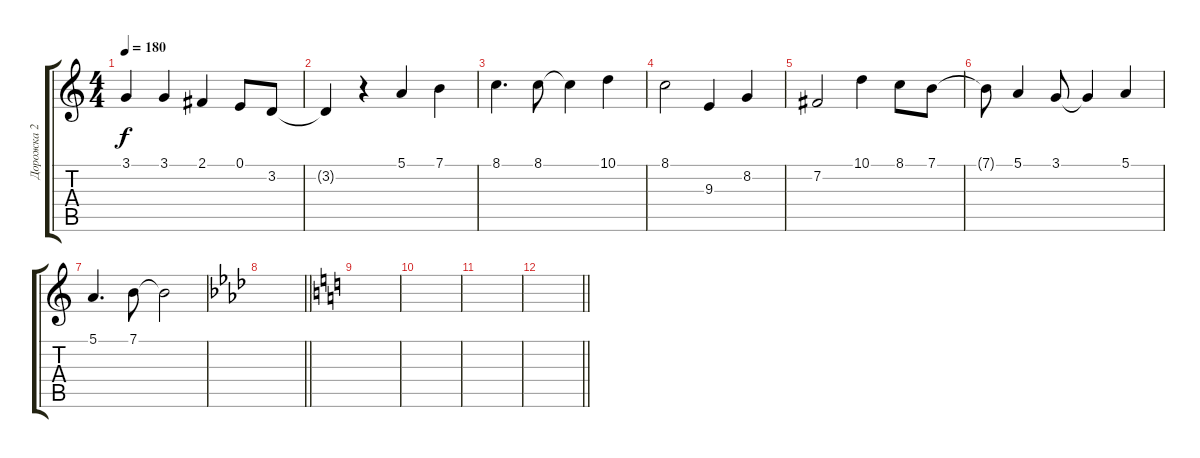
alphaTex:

\track ("Дорожка 2" "Дорожка 2") {instrument acousticgrandpiano}
\staff {score tabs}
\tuning (E4 B3 G3 D3 A2 E2) {hide}
\ts (4 4)
\tempo 180
\clef g2
\ks c
3.1.4{dy f} 3.1.4 2.1.4 0.1.8 3.2.8 |
3.2{t}.4 r.4 5.1.4 7.1.4 |
8.1.4{d} 8.1.8 8.1{t}.4 10.1.4 |
8.1.2 9.3.4 8.2.4 |
7.2.2 10.1.4 8.1.8 7.1.8 |
7.1{t}.8 5.1.4 3.1.8 3.1{t}.4 5.1.4 |
5.1.4{d} 7.1.8 7.1{t}.2 |
\barLineRight lightlight
\ks ab
|
\ks c
|
|
|
\barLineRight lightlight
